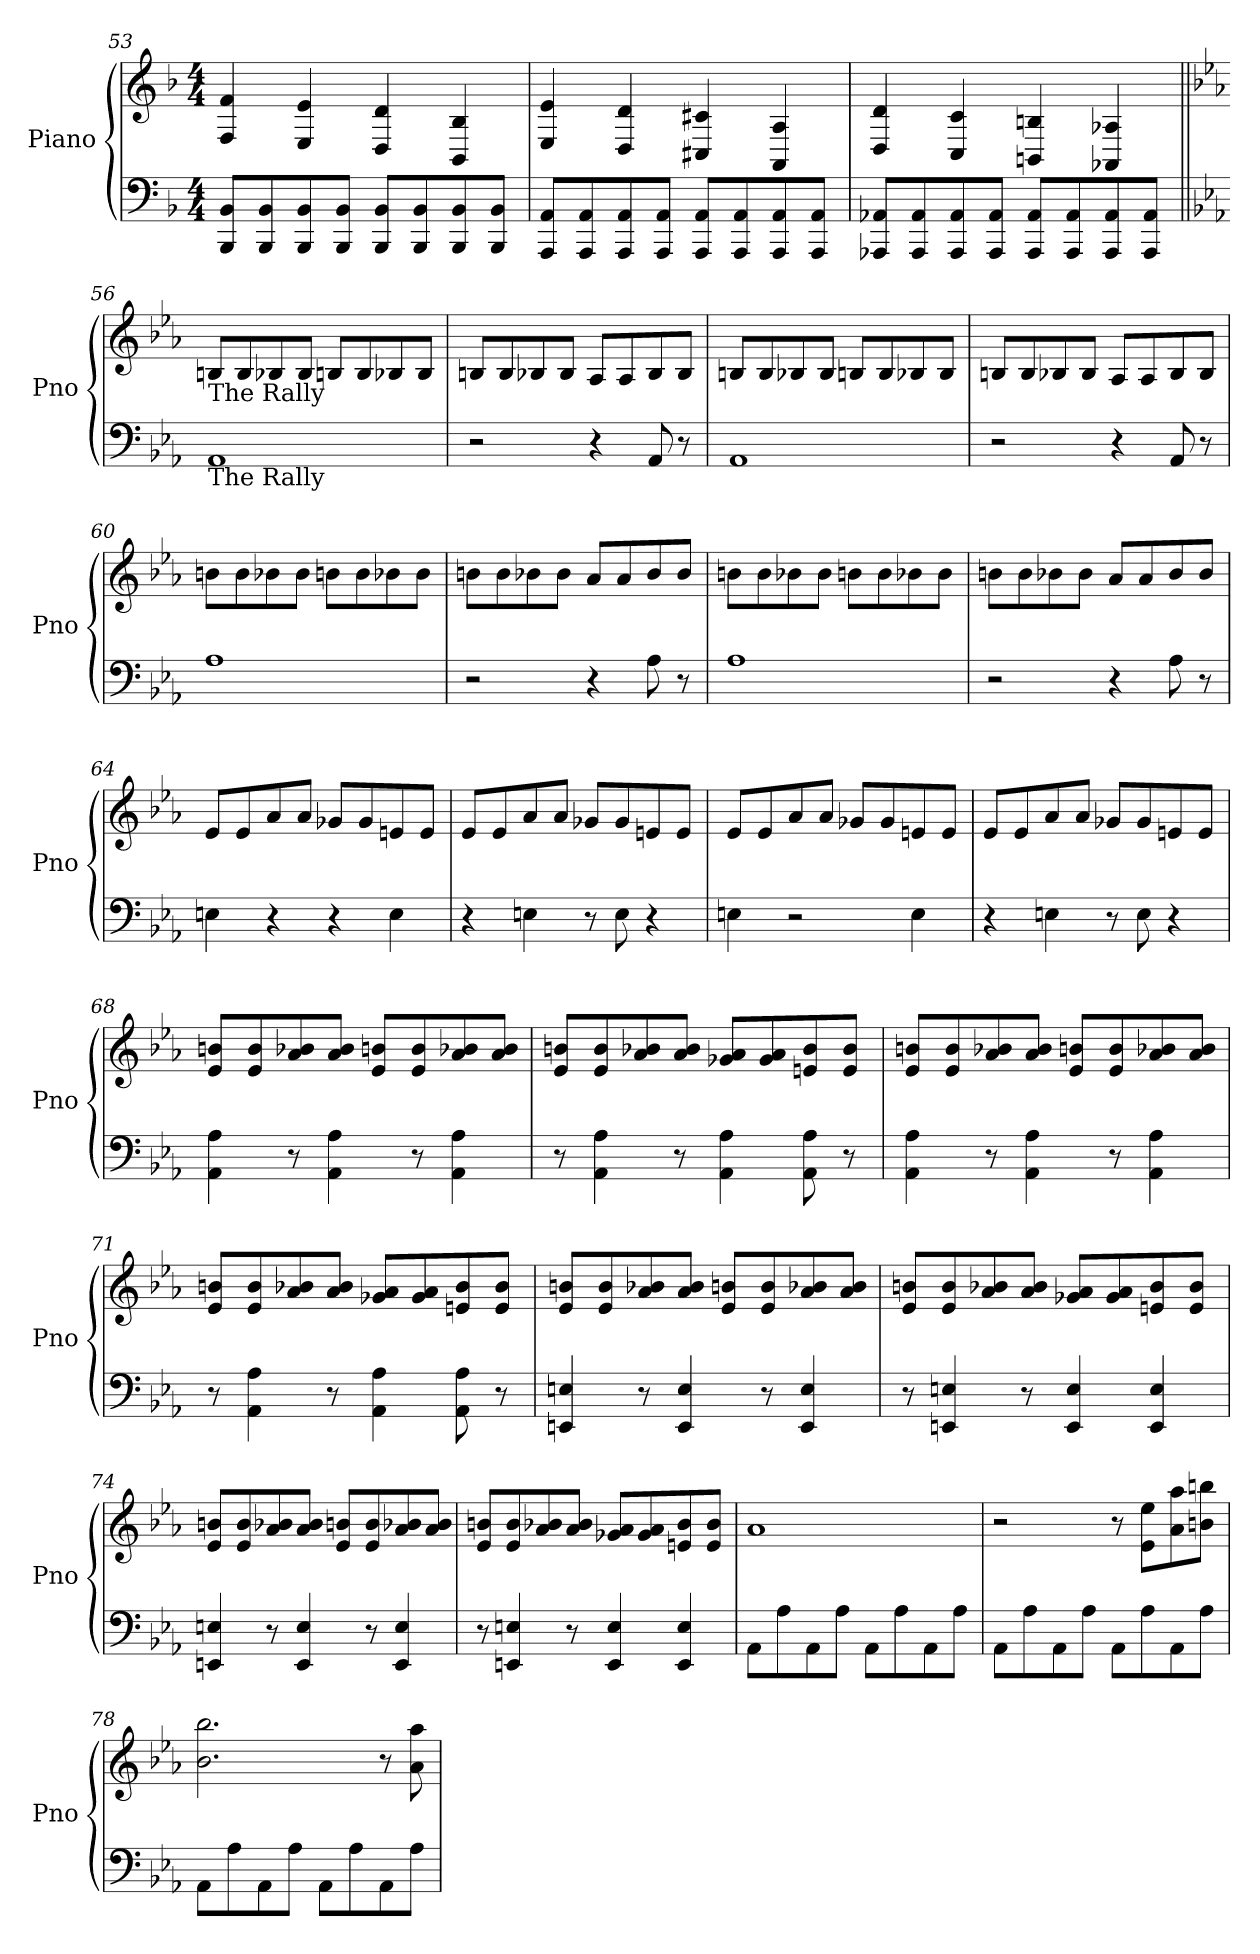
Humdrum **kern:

**kern	**kern
*part1	*part1
*staff2	*staff1
*I"Piano	*
*I'Pno	*
*clefF4	*clefG2
*k[b-]	*k[b-]
*F:	*F:
*M4/4	*M4/4
=53	=53
8BBB- 8BB-L	4F 4f
8BBB- 8BB-	.
8BBB- 8BB-	4E 4e
8BBB- 8BB-J	.
8BBB- 8BB-L	4D 4d
8BBB- 8BB-	.
8BBB- 8BB-	4BB- 4B-
8BBB- 8BB-J	.
=54	=54
8AAA 8AAL	4E 4e
8AAA 8AA	.
8AAA 8AA	4D 4d
8AAA 8AAJ	.
8AAA 8AAL	4C#X 4c#X
8AAA 8AA	.
8AAA 8AA	4AA 4A
8AAA 8AAJ	.
=55	=55
8AAA-X 8AA-XL	4D 4d
8AAA- 8AA-	.
8AAA- 8AA-	4C 4c
8AAA- 8AA-J	.
8AAA- 8AA-L	4BBn 4Bn
8AAA- 8AA-	.
8AAA- 8AA-	4AA-X 4A-X
8AAA- 8AA-J	.
=56||	=56||
*k[b-e-a-]	*k[b-e-a-]
*E-:	*E-:
*	*MM160
!	!LO:TX:b:t=The Rally
!LO:TX:b:t=The Rally	!
1AA-	8BnL
.	8B
.	8B-X
.	8B-J
.	8BnL
.	8B
.	8B-X
.	8B-J
=57	=57
2r	8BnL
.	8B
.	8B-X
.	8B-J
4r	8A-L
.	8A-
8AA-	8B-
8r	8B-J
=58	=58
1AA-	8BnL
.	8B
.	8B-X
.	8B-J
.	8BnL
.	8B
.	8B-X
.	8B-J
=59	=59
2r	8BnL
.	8B
.	8B-X
.	8B-J
4r	8A-L
.	8A-
8AA-	8B-
8r	8B-J
=60	=60
1A-	8bnL
.	8b
.	8b-X
.	8b-J
.	8bnL
.	8b
.	8b-X
.	8b-J
=61	=61
2r	8bnL
.	8b
.	8b-X
.	8b-J
4r	8a-L
.	8a-
8A-	8b-
8r	8b-J
=62	=62
1A-	8bnL
.	8b
.	8b-X
.	8b-J
.	8bnL
.	8b
.	8b-X
.	8b-J
=63	=63
2r	8bnL
.	8b
.	8b-X
.	8b-J
4r	8a-L
.	8a-
8A-	8b-
8r	8b-J
=64	=64
4En	8e-L
.	8e-
4r	8a-
.	8a-J
4r	8g-XL
.	8g-
4E	8en
.	8eJ
=65	=65
4r	8e-L
.	8e-
4En	8a-
.	8a-J
8r	8g-XL
8E	8g-
4r	8en
.	8eJ
=66	=66
4En	8e-L
.	8e-
2r	8a-
.	8a-J
.	8g-XL
.	8g-
4E	8en
.	8eJ
=67	=67
4r	8e-L
.	8e-
4En	8a-
.	8a-J
8r	8g-XL
8E	8g-
4r	8en
.	8eJ
=68	=68
4AA- 4A-	8e- 8bnL
.	8e- 8b
8r	8a- 8b-X
4AA- 4A-	8a- 8b-J
.	8e- 8bnL
8r	8e- 8b
4AA- 4A-	8a- 8b-X
.	8a- 8b-J
=69	=69
8r	8e- 8bnL
4AA- 4A-	8e- 8b
.	8a- 8b-X
8r	8a- 8b-J
4AA- 4A-	8g-X 8a-L
.	8g- 8a-
8AA- 8A-	8en 8b-
8r	8e 8b-J
=70	=70
4AA- 4A-	8e- 8bnL
.	8e- 8b
8r	8a- 8b-X
4AA- 4A-	8a- 8b-J
.	8e- 8bnL
8r	8e- 8b
4AA- 4A-	8a- 8b-X
.	8a- 8b-J
=71	=71
8r	8e- 8bnL
4AA- 4A-	8e- 8b
.	8a- 8b-X
8r	8a- 8b-J
4AA- 4A-	8g-X 8a-L
.	8g- 8a-
8AA- 8A-	8en 8b-
8r	8e 8b-J
=72	=72
4EEn 4En	8e- 8bnL
.	8e- 8b
8r	8a- 8b-X
4EE 4E	8a- 8b-J
.	8e- 8bnL
8r	8e- 8b
4EE 4E	8a- 8b-X
.	8a- 8b-J
=73	=73
8r	8e- 8bnL
4EEn 4En	8e- 8b
.	8a- 8b-X
8r	8a- 8b-J
4EE 4E	8g-X 8a-L
.	8g- 8a-
4EE 4E	8en 8b-
.	8e 8b-J
=74	=74
4EEn 4En	8e- 8bnL
.	8e- 8b
8r	8a- 8b-X
4EE 4E	8a- 8b-J
.	8e- 8bnL
8r	8e- 8b
4EE 4E	8a- 8b-X
.	8a- 8b-J
=75	=75
8r	8e- 8bnL
4EEn 4En	8e- 8b
.	8a- 8b-X
8r	8a- 8b-J
4EE 4E	8g-X 8a-L
.	8g- 8a-
4EE 4E	8en 8b-
.	8e 8b-J
=76	=76
8AA-L	1a-
8A-	.
8AA-	.
8A-J	.
8AA-L	.
8A-	.
8AA-	.
8A-J	.
=77	=77
8AA-L	2r
8A-	.
8AA-	.
8A-J	.
8AA-L	8r
8A-	8e- 8ee-L
8AA-	8a- 8aa-
8A-J	8bn 8bbnJ
=78	=78
8AA-L	2.b- 2.bb-
8A-	.
8AA-	.
8A-J	.
8AA-L	.
8A-	.
8AA-	8r
8A-J	8a- 8aa-
=	=
*-	*-
